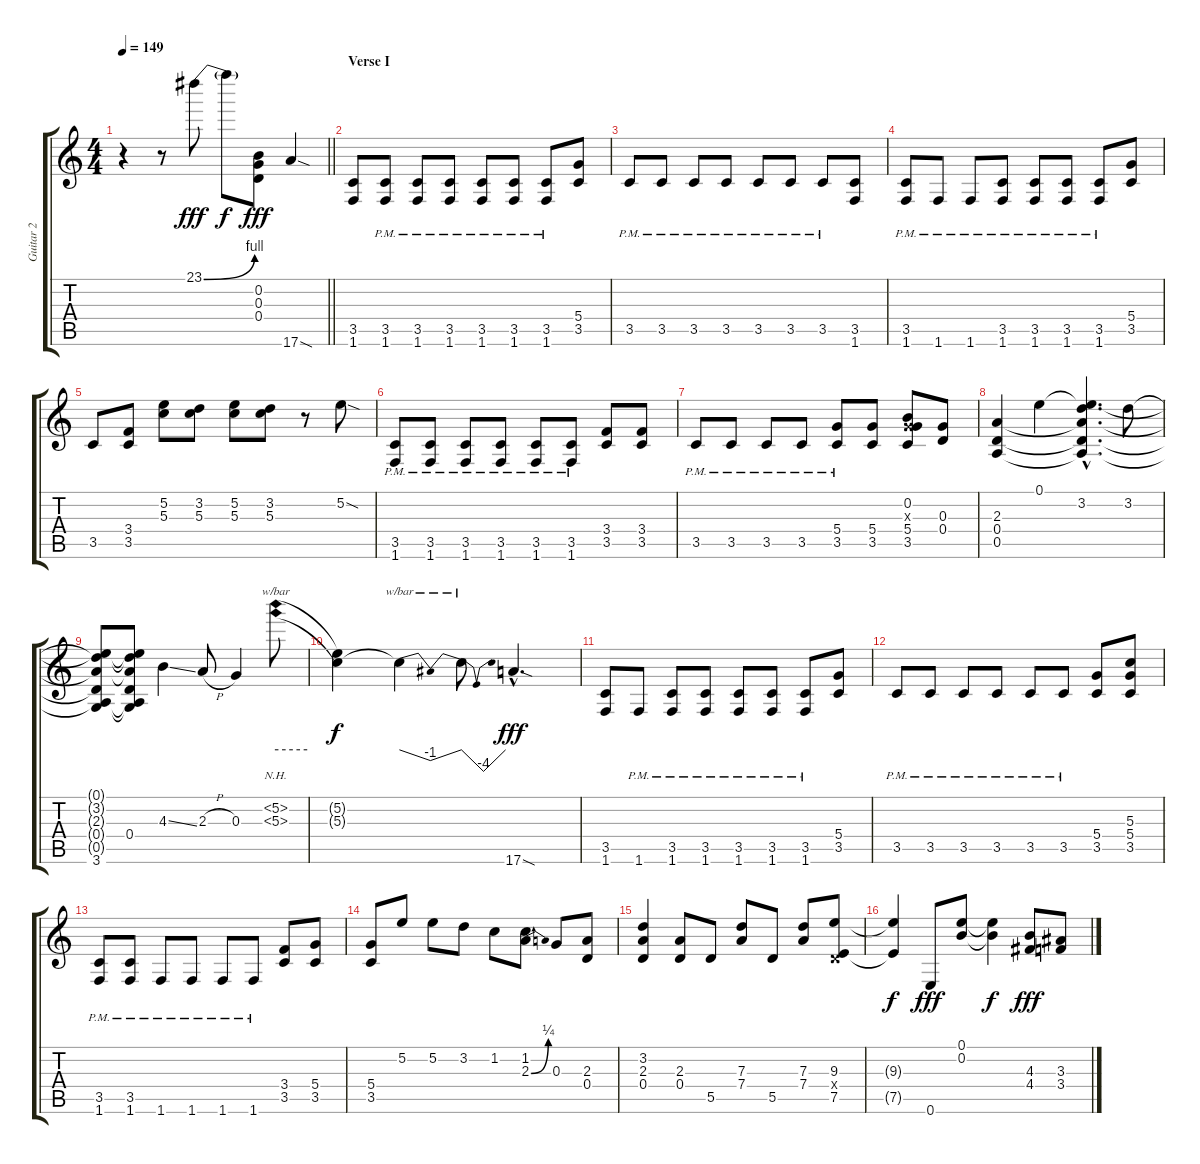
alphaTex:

\track ("Guitar 2" "Guitar 2") {instrument distortionguitar}
\staff {score tabs}
\tuning (E4 B3 G3 D3 A2 E2) {hide}
\ts (4 4)
\tempo 149
\clef g2
\barLineRight lightlight
\ks c
r.4{dy fff} r.8 23.1{be (bend 0 0 60 4)}.8 23.1{t}.8{dy f} (0.2 0.3 0.4).8{dy fff} 17.6{sod}.4 |
\section ("" "Verse I")
(3.5 1.6).8 (3.5{pm} 1.6{pm}).8 (3.5{pm} 1.6{pm}).8 (3.5{pm} 1.6{pm}).8 (3.5{pm} 1.6{pm}).8 (3.5{pm} 1.6{pm}).8 (3.5{pm} 1.6{pm}).8 (5.4 3.5).8 |
3.5{pm}.8 3.5{pm}.8 3.5{pm}.8 3.5{pm}.8 3.5{pm}.8 3.5{pm}.8 3.5{pm}.8 (3.5 1.6).8 |
(3.5{pm} 1.6{pm}).8 1.6{pm}.8 1.6{pm}.8 (3.5{pm} 1.6{pm}).8 (3.5{pm} 1.6{pm}).8 (3.5{pm} 1.6{pm}).8 (3.5{pm} 1.6{pm}).8 (5.4 3.5).8 |
3.5.8 (3.4 3.5).8 (5.2 5.3).8 (3.2 5.3).8 (5.2 5.3).8 (3.2 5.3).8 r.8 5.2{sod}.8 |
(3.5{pm} 1.6{pm}).8 (3.5{pm} 1.6{pm}).8 (3.5{pm} 1.6{pm}).8 (3.5{pm} 1.6{pm}).8 (3.5{pm} 1.6{pm}).8 (3.5{pm} 1.6{pm}).8 (3.4 3.5).8 (3.4 3.5).8 |
3.5{pm}.8 3.5{pm}.8 3.5{pm}.8 3.5{pm}.8 (5.4{pm} 3.5{pm}).8 (5.4 3.5).8 (0.2 0.3{x} 5.4 3.5).8 (0.3 0.4).8 |
(2.3 0.4 0.5).4 0.1.4 (0.1{t} 3.2{hac} 2.3{t} 0.4{t} 0.5{t}).4{d} 3.2.8 |
(0.1{t} 3.2{t} 2.3{t} 0.4{t} 0.5{t} 3.6).8 (0.1{t} 3.2{t} 2.3{t} 0.4 0.5{t} 3.6{t}).8 4.3{ss}.4 2.3{h}.8 0.3.4 (5.2{nh} 5.3{nh}).8{tbe (hold default 0 0 60 0)} |
(5.2{t} 5.3{t}).4{dy f} 5.3{t}.4{tbe (dip default 0 0 30 -4 60 0)} 5.3{t}.8{tbe (dip default 0 0 30 -16 60 0)} 17.6{sod hac}.4{d dy fff} |
(3.5 1.6).8 1.6{pm}.8 (3.5{pm} 1.6{pm}).8 (3.5{pm} 1.6{pm}).8 (3.5{pm} 1.6{pm}).8 (3.5{pm} 1.6{pm}).8 (3.5{pm} 1.6{pm}).8 (5.4 3.5).8 |
3.5{pm}.8 3.5{pm}.8 3.5{pm}.8 3.5{pm}.8 3.5{pm}.8 3.5{pm}.8 (5.4 3.5).8 (5.3 5.4 3.5).8 |
(3.5{pm} 1.6{pm}).8 (3.5{pm} 1.6{pm}).8 1.6{pm}.8 1.6{pm}.8 1.6{pm}.8 1.6{pm}.8 (3.4 3.5).8 (5.4 3.5).8 |
(5.4 3.5).8 5.2.8 5.2.8 3.2.8 1.2.8 (1.2 2.3{be (bend 0 0 60 1)}).8 0.3.8 (2.3 0.4).8 |
(3.2 2.3 0.4).4 (2.3 0.4).8 5.5.8 (7.3 7.4).8 5.5.8 (7.3 7.4).8 (9.3 0.4{x} 7.5).8 |
(9.3{t} 7.5{t}).4{dy f} 0.6.8{dy fff} (0.1 0.2).8 (0.1{t} 0.2{t}).4{dy f} (4.3 4.4).8{dy fff} (3.3 3.4).8
